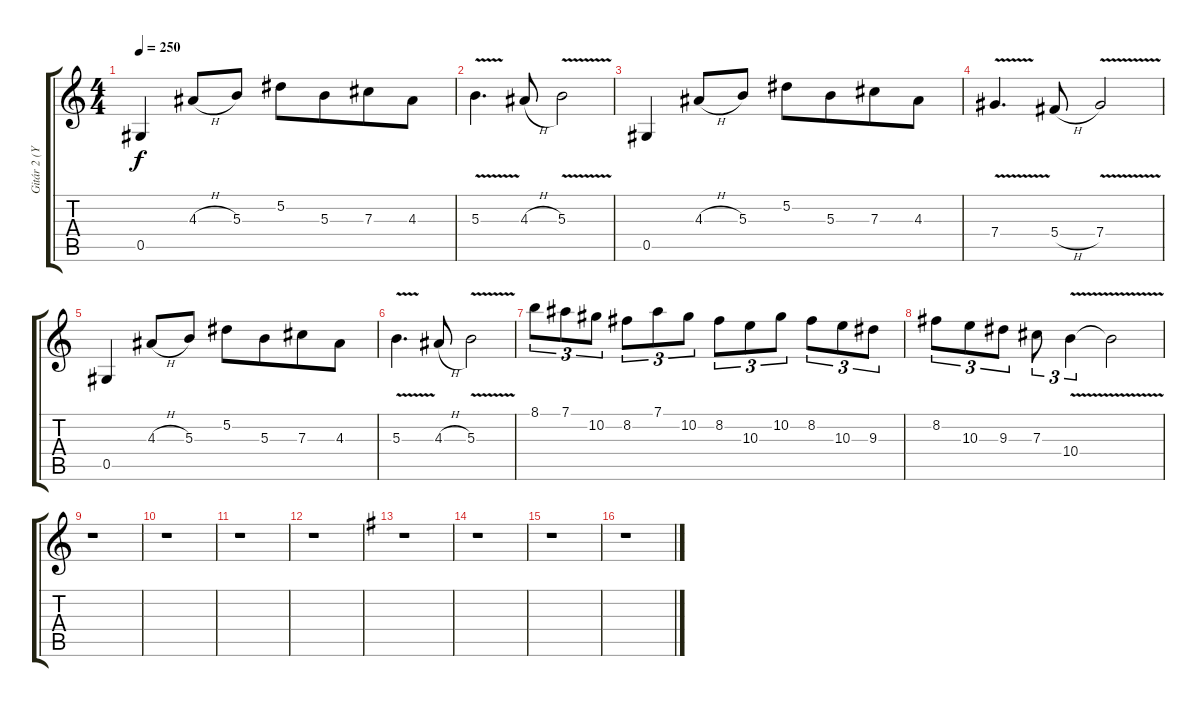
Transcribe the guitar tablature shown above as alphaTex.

\track ("Gitár 2 (Yngwie Malmsteen)" "Gitár 2 (Y") {instrument distortionguitar}
\staff {score tabs}
\tuning (Eb4 Bb3 Gb3 Db3 Ab2 Eb2) {hide}
\ts (4 4)
\tempo 250
\clef g2
\ks c
0.5.4{dy f} 4.3{h}.8 5.3.8 5.2.8 5.3.8{beam merge} 7.3.8 4.3.8 |
5.3{v}.4{d} 4.3{h}.8 5.3{v}.2 |
0.5.4 4.3{h}.8 5.3.8 5.2.8 5.3.8{beam merge} 7.3.8 4.3.8 |
7.4{v}.4{d} 5.4{h}.8 7.4{v}.2 |
0.5.4 4.3{h}.8 5.3.8 5.2.8 5.3.8{beam merge} 7.3.8 4.3.8 |
5.3{v}.4{d} 4.3{h}.8 5.3{v}.2 |
8.1.8{tu (3 2)} 7.1.8{tu (3 2)} 10.2.8{tu (3 2)} 8.2.8{tu (3 2)} 7.1.8{tu (3 2)} 10.2.8{tu (3 2)} 8.2.8{tu (3 2)} 10.3.8{tu (3 2)} 10.2.8{tu (3 2)} 8.2.8{tu (3 2)} 10.3.8{tu (3 2)} 9.3.8{tu (3 2)} |
8.2.8{tu (3 2)} 10.3.8{tu (3 2)} 9.3.8{tu (3 2)} 7.3.8{tu (3 2)} 10.4{v}.4{tu (3 2)} 10.4{t}.2 |
r.1 |
r.1 |
r.1 |
r.1 |
\ks g
r.1 |
r.1 |
r.1 |
r.1
